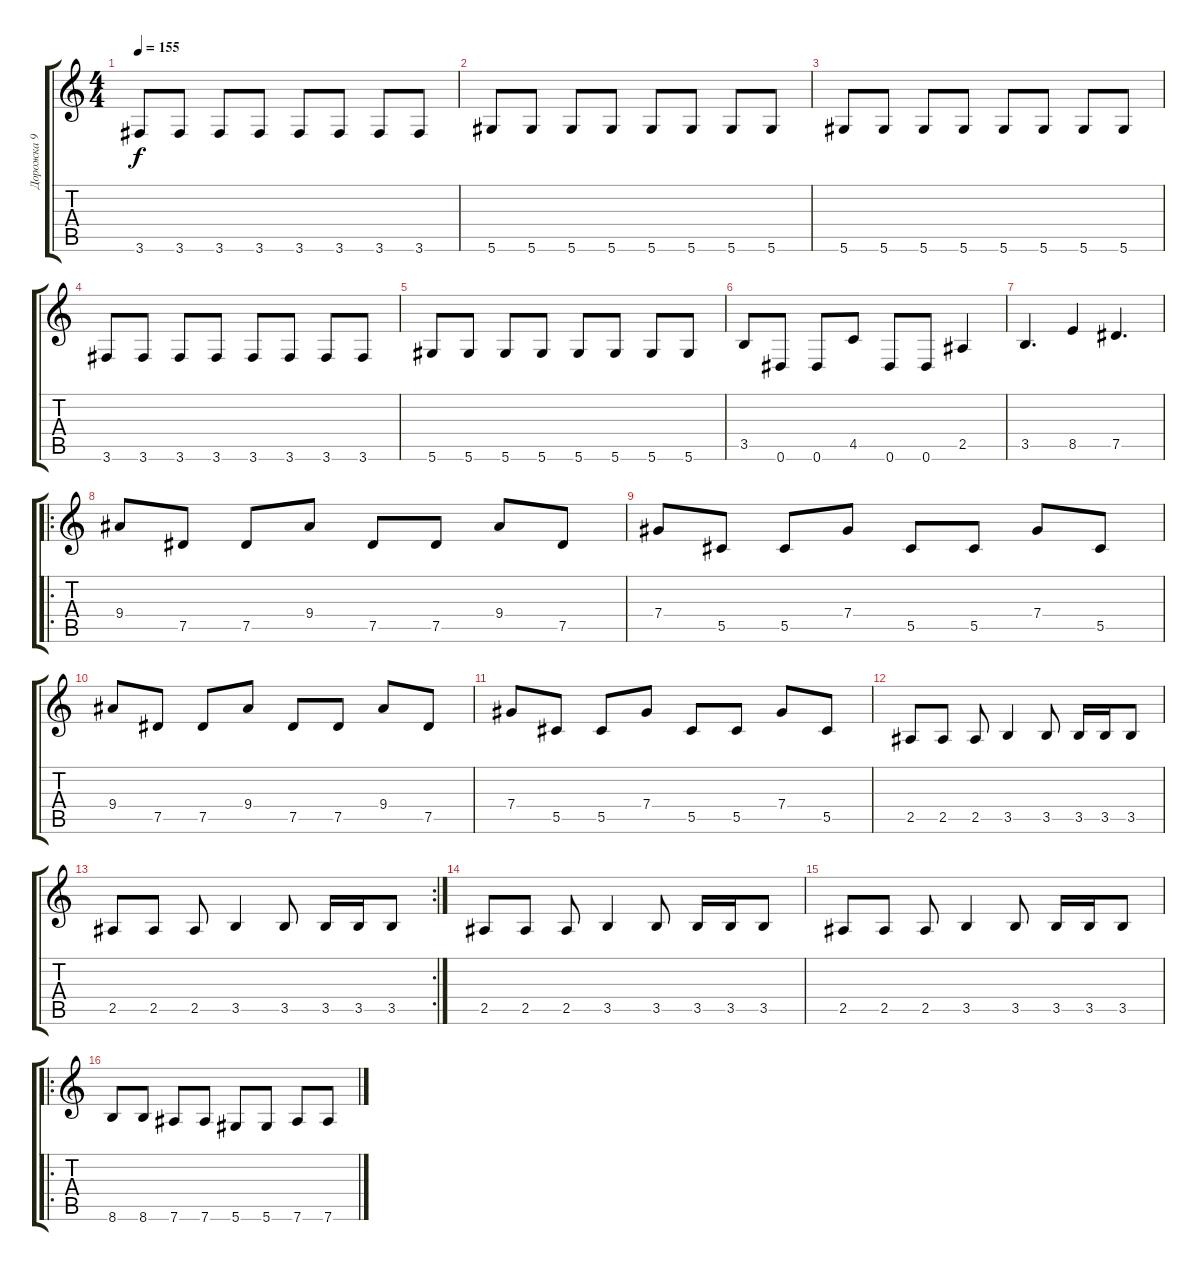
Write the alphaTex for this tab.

\track ("Дорожка 9" "Дорожка 9") {instrument electricbasspick}
\staff {score tabs}
\tuning (Eb4 Bb3 Gb3 Db3 Ab2 Eb2) {hide}
\ts (4 4)
\tempo 155
\clef g2
\ks c
3.6.8{dy f} 3.6.8 3.6.8 3.6.8 3.6.8 3.6.8 3.6.8 3.6.8 |
5.6.8 5.6.8 5.6.8 5.6.8 5.6.8 5.6.8 5.6.8 5.6.8 |
5.6.8 5.6.8 5.6.8 5.6.8 5.6.8 5.6.8 5.6.8 5.6.8 |
3.6.8 3.6.8 3.6.8 3.6.8 3.6.8 3.6.8 3.6.8 3.6.8 |
5.6.8 5.6.8 5.6.8 5.6.8 5.6.8 5.6.8 5.6.8 5.6.8 |
3.5.8 0.6.8 0.6.8 4.5.8 0.6.8 0.6.8 2.5.4 |
3.5.4{d} 8.5.4 7.5.4{d} |
\ro
9.4.8 7.5.8 7.5.8 9.4.8 7.5.8 7.5.8 9.4.8 7.5.8 |
7.4.8 5.5.8 5.5.8 7.4.8 5.5.8 5.5.8 7.4.8 5.5.8 |
9.4.8 7.5.8 7.5.8 9.4.8 7.5.8 7.5.8 9.4.8 7.5.8 |
7.4.8 5.5.8 5.5.8 7.4.8 5.5.8 5.5.8 7.4.8 5.5.8 |
2.5.8 2.5.8 2.5.8 3.5.4 3.5.8 3.5.16 3.5.16 3.5.8 |
\rc 2
2.5.8 2.5.8 2.5.8 3.5.4 3.5.8 3.5.16 3.5.16 3.5.8 |
2.5.8 2.5.8 2.5.8 3.5.4 3.5.8 3.5.16 3.5.16 3.5.8 |
2.5.8 2.5.8 2.5.8 3.5.4 3.5.8 3.5.16 3.5.16 3.5.8 |
\ro
8.6.8 8.6.8 7.6.8 7.6.8 5.6.8 5.6.8 7.6.8 7.6.8
